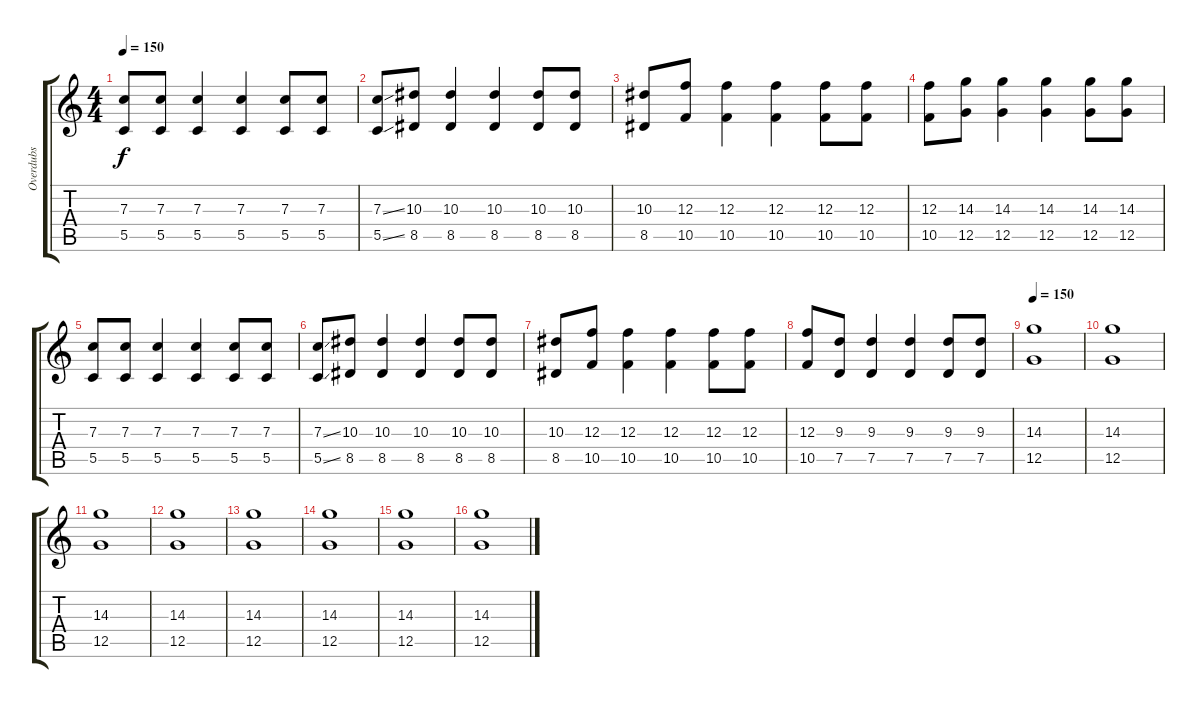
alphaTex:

\track ("Overdubs" "Overdubs") {instrument distortionguitar}
\staff {score tabs}
\tuning (D4 A3 F3 C3 G2 C2) {hide}
\ts (4 4)
\tempo 150
\clef g2
\ks c
(7.3 5.5).8{dy f} (7.3 5.5).8 (7.3 5.5).4 (7.3 5.5).4 (7.3 5.5).8 (7.3 5.5).8 |
(7.3{ss} 5.5{ss}).8 (10.3 8.5).8 (10.3 8.5).4 (10.3 8.5).4 (10.3 8.5).8 (10.3 8.5).8 |
(10.3 8.5).8 (12.3 10.5).8 (12.3 10.5).4 (12.3 10.5).4 (12.3 10.5).8 (12.3 10.5).8 |
(12.3 10.5).8 (14.3 12.5).8 (14.3 12.5).4 (14.3 12.5).4 (14.3 12.5).8 (14.3 12.5).8 |
(7.3 5.5).8 (7.3 5.5).8 (7.3 5.5).4 (7.3 5.5).4 (7.3 5.5).8 (7.3 5.5).8 |
(7.3{ss} 5.5{ss}).8 (10.3 8.5).8 (10.3 8.5).4 (10.3 8.5).4 (10.3 8.5).8 (10.3 8.5).8 |
(10.3 8.5).8 (12.3 10.5).8 (12.3 10.5).4 (12.3 10.5).4 (12.3 10.5).8 (12.3 10.5).8 |
(12.3 10.5).8 (9.3 7.5).8 (9.3 7.5).4 (9.3 7.5).4 (9.3 7.5).8 (9.3 7.5).8 |
\tempo 150
(14.3 12.5).1 |
(14.3 12.5).1 |
(14.3 12.5).1 |
(14.3 12.5).1 |
(14.3 12.5).1 |
(14.3 12.5).1 |
(14.3 12.5).1 |
(14.3 12.5).1
